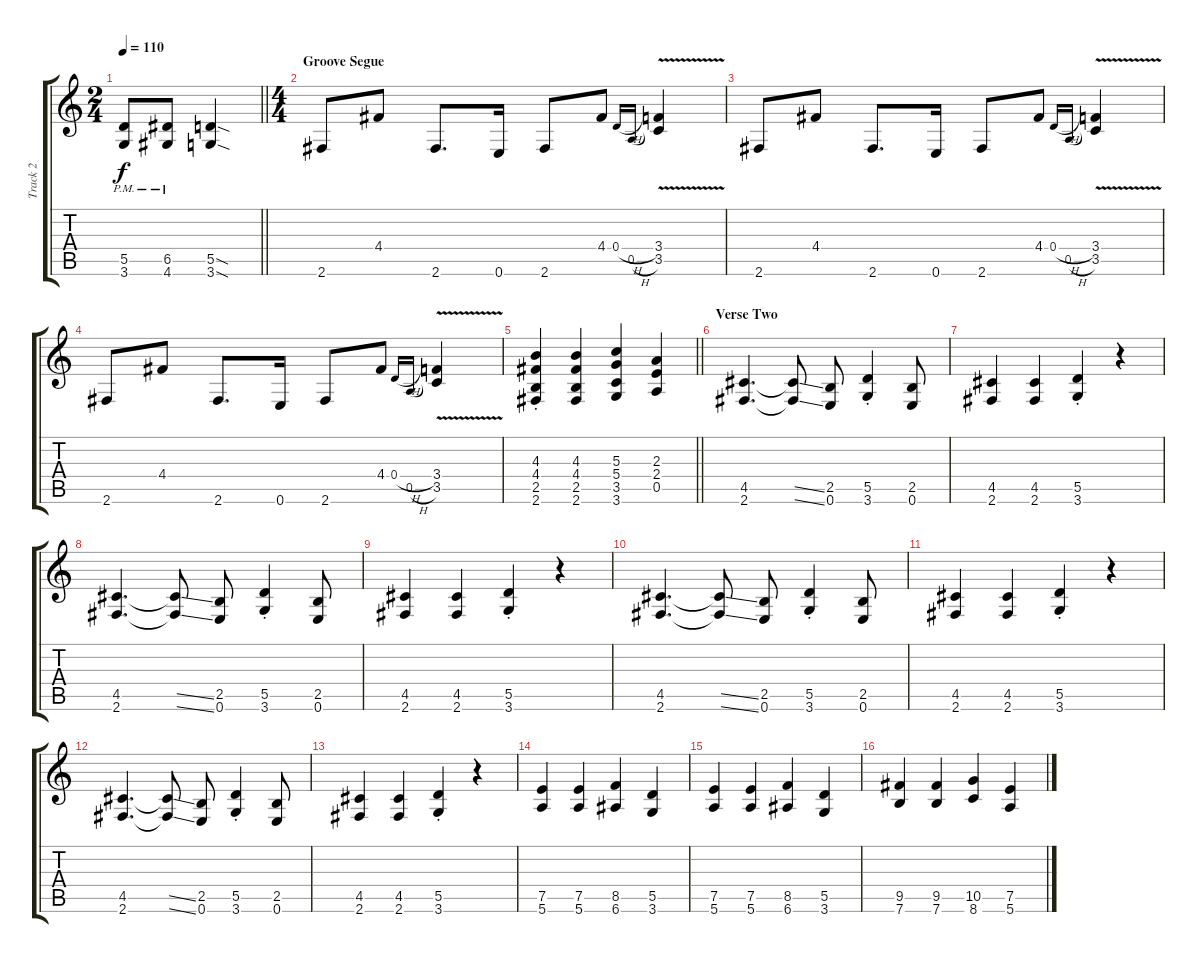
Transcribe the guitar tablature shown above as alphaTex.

\track ("Track 2" "Track 2") {instrument distortionguitar}
\staff {score tabs}
\tuning (E4 B3 G3 D3 A2 E2) {hide}
\ts (2 4)
\tempo 110
\clef g2
\barLineRight lightlight
\ks c
(5.5{pm} 3.6{pm}).8{dy f} (6.5{pm} 4.6{pm}).8 (5.5{sod} 3.6{sod}).4 |
\ts (4 4)
\section ("" "Groove Segue")
2.6.8 4.4.8 2.6.8{d} 0.6.16 2.6.8 4.4.8 0.4{h}.16{gr onbeat} 0.5{h}.16{gr onbeat} (3.4 3.5{v}).4 |
2.6.8 4.4.8 2.6.8{d} 0.6.16 2.6.8 4.4.8 0.4{h}.16{gr onbeat} 0.5{h}.16{gr onbeat} (3.4 3.5{v}).4 |
2.6.8 4.4.8 2.6.8{d} 0.6.16 2.6.8 4.4.8 0.4{h}.16{gr onbeat} 0.5{h}.16{gr onbeat} (3.4 3.5{v}).4 |
\barLineRight lightlight
(4.3{st} 4.4{st} 2.5{st} 2.6{st}).4 (4.3 4.4 2.5 2.6).4 (5.3 5.4 3.5 3.6).4 (2.3 2.4 0.5).4 |
\section ("" "Verse Two")
(4.5 2.6).4{d} (4.5{ss t} 2.6{ss t}).8 (2.5 0.6).8 (5.5{st} 3.6{st}).4 (2.5 0.6).8 |
(4.5 2.6).4 (4.5 2.6).4 (5.5{st} 3.6{st}).4 r.4 |
(4.5 2.6).4{d} (4.5{ss t} 2.6{ss t}).8 (2.5 0.6).8 (5.5{st} 3.6{st}).4 (2.5 0.6).8 |
(4.5 2.6).4 (4.5 2.6).4 (5.5{st} 3.6{st}).4 r.4 |
(4.5 2.6).4{d} (4.5{ss t} 2.6{ss t}).8 (2.5 0.6).8 (5.5{st} 3.6{st}).4 (2.5 0.6).8 |
(4.5 2.6).4 (4.5 2.6).4 (5.5{st} 3.6{st}).4 r.4 |
(4.5 2.6).4{d} (4.5{ss t} 2.6{ss t}).8 (2.5 0.6).8 (5.5{st} 3.6{st}).4 (2.5 0.6).8 |
(4.5 2.6).4 (4.5 2.6).4 (5.5{st} 3.6{st}).4 r.4 |
(7.5 5.6).4 (7.5 5.6).4 (8.5 6.6).4 (5.5 3.6).4 |
(7.5 5.6).4 (7.5 5.6).4 (8.5 6.6).4 (5.5 3.6).4 |
(9.5 7.6).4 (9.5 7.6).4 (10.5 8.6).4 (7.5 5.6).4
